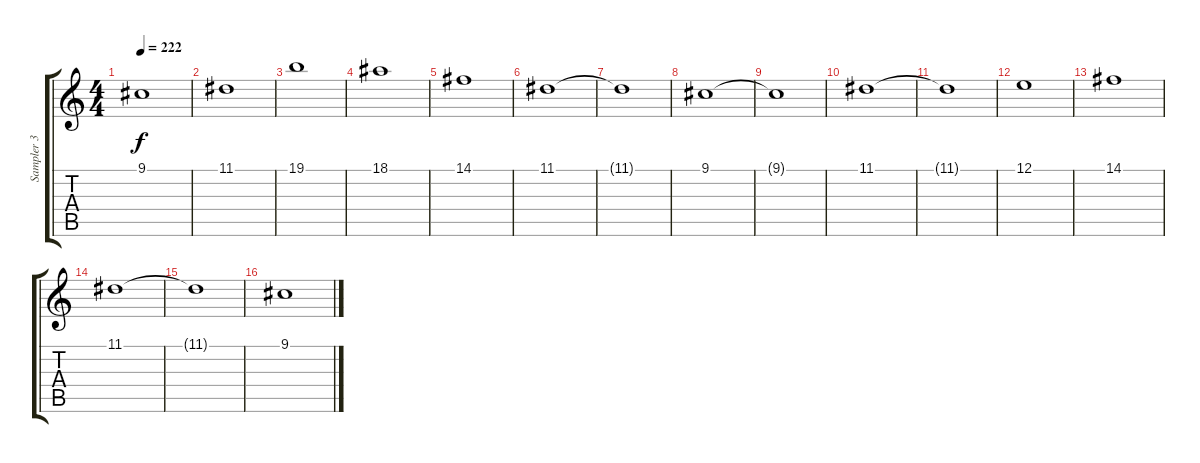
\track ("Sampler 3" "Sampler 3") {instrument pad7halo}
\staff {score tabs}
\tuning (E4 B3 G3 D3 A2 E2) {hide}
\ts (4 4)
\tempo 222
\clef g2
\ks c
9.1{t}.1{dy f} |
11.1.1 |
19.1.1 |
18.1.1 |
14.1.1 |
11.1.1 |
11.1{t}.1 |
9.1.1 |
9.1{t}.1 |
11.1.1 |
11.1{t}.1 |
12.1.1 |
14.1.1 |
11.1.1 |
11.1{t}.1 |
9.1.1
